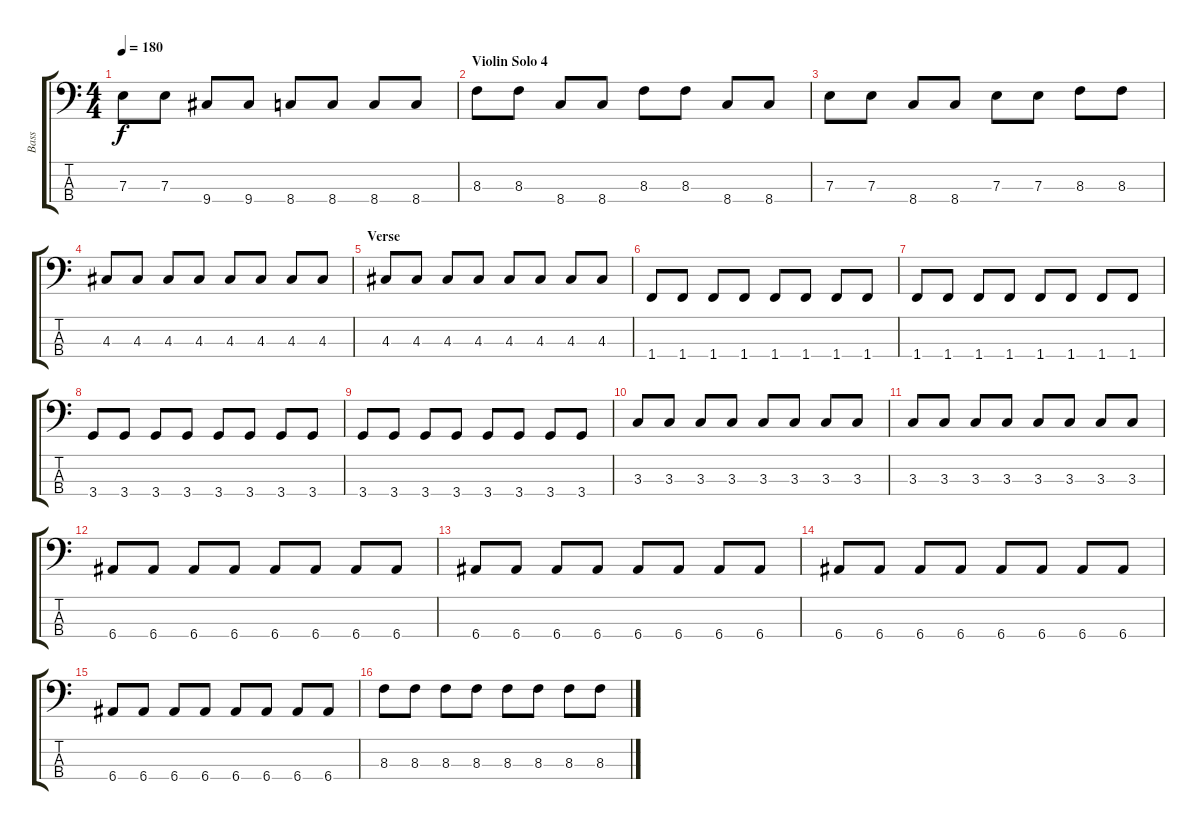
\track ("Bass" "Bass") {instrument electricbassfinger}
\staff {score tabs}
\tuning (G2 D2 A1 E1) {hide}
\ts (4 4)
\tempo 180
\clef f4
\ks c
7.3.8{dy f} 7.3.8 9.4.8 9.4.8 8.4.8 8.4.8 8.4.8 8.4.8 |
\section ("" "Violin Solo 4")
8.3.8 8.3.8 8.4.8 8.4.8 8.3.8 8.3.8 8.4.8 8.4.8 |
7.3.8 7.3.8 8.4.8 8.4.8 7.3.8 7.3.8 8.3.8 8.3.8 |
4.3.8 4.3.8 4.3.8 4.3.8 4.3.8 4.3.8 4.3.8 4.3.8 |
\section ("" "Verse")
4.3.8 4.3.8 4.3.8 4.3.8 4.3.8 4.3.8 4.3.8 4.3.8 |
1.4.8 1.4.8 1.4.8 1.4.8 1.4.8 1.4.8 1.4.8 1.4.8 |
1.4.8 1.4.8 1.4.8 1.4.8 1.4.8 1.4.8 1.4.8 1.4.8 |
3.4.8 3.4.8 3.4.8 3.4.8 3.4.8 3.4.8 3.4.8 3.4.8 |
3.4.8 3.4.8 3.4.8 3.4.8 3.4.8 3.4.8 3.4.8 3.4.8 |
3.3.8 3.3.8 3.3.8 3.3.8 3.3.8 3.3.8 3.3.8 3.3.8 |
3.3.8 3.3.8 3.3.8 3.3.8 3.3.8 3.3.8 3.3.8 3.3.8 |
6.4.8 6.4.8 6.4.8 6.4.8 6.4.8 6.4.8 6.4.8 6.4.8 |
6.4.8 6.4.8 6.4.8 6.4.8 6.4.8 6.4.8 6.4.8 6.4.8 |
6.4.8 6.4.8 6.4.8 6.4.8 6.4.8 6.4.8 6.4.8 6.4.8 |
6.4.8 6.4.8 6.4.8 6.4.8 6.4.8 6.4.8 6.4.8 6.4.8 |
8.3.8 8.3.8 8.3.8 8.3.8 8.3.8 8.3.8 8.3.8 8.3.8
